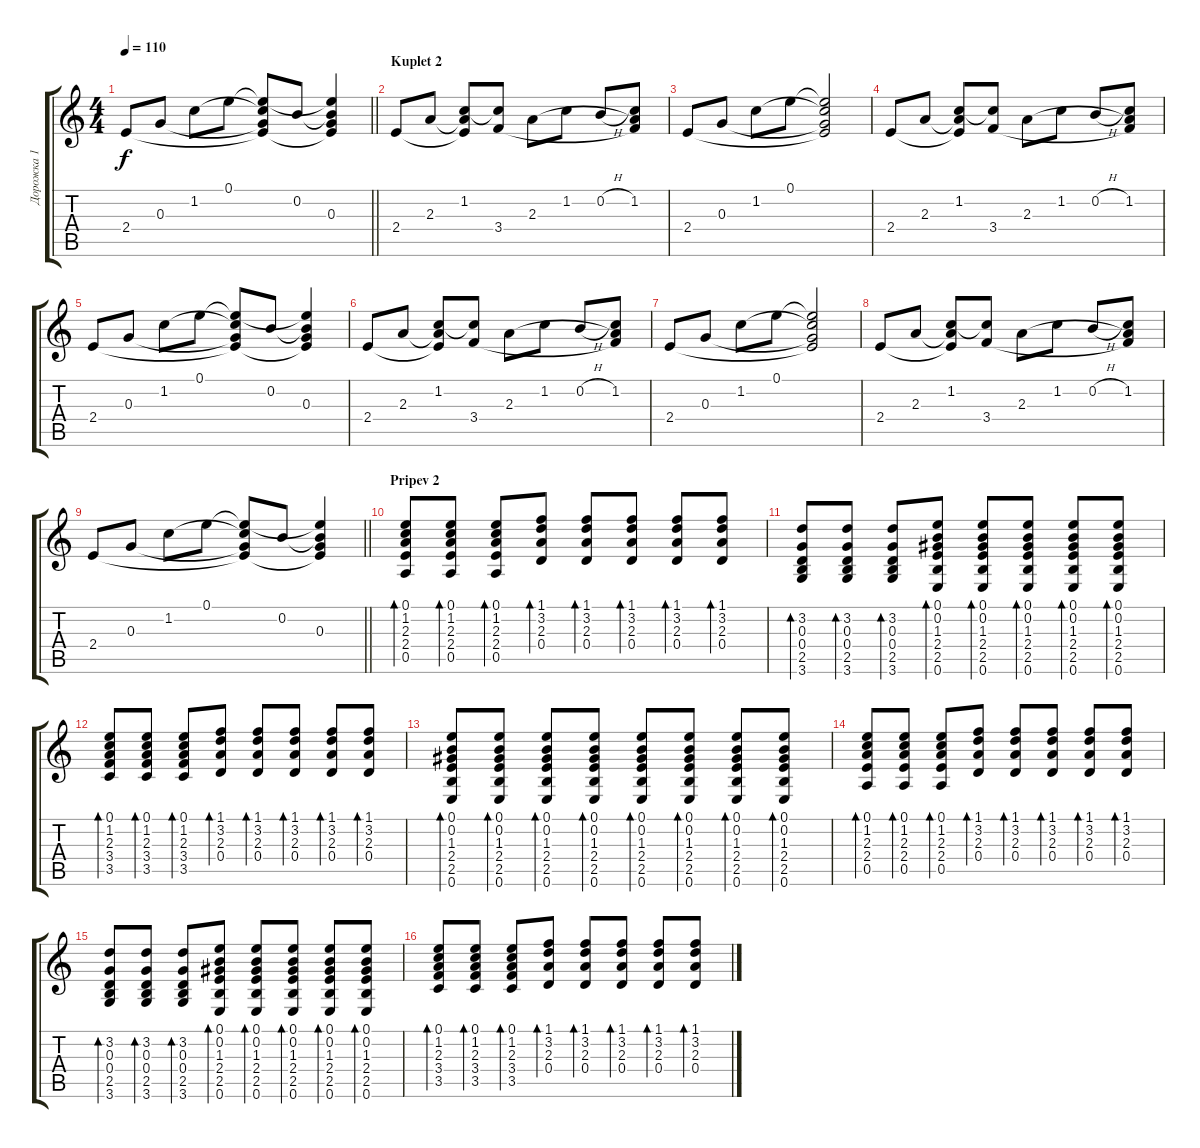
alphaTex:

\track ("Дорожка 1" "Дорожка 1") {instrument acousticguitarsteel}
\staff {score tabs}
\tuning (E4 B3 G3 D3 A2 E2) {hide}
\ts (4 4)
\tempo 110
\clef g2
\barLineRight lightlight
\ks c
2.4.8{dy f} 0.3.8 1.2.8 0.1.8 (0.1{t} 1.2{t} 0.3{t} 2.4{t}).8 0.2.8 (0.1{t} 0.2{t} 0.3 2.4{t}).4 |
\section ("" "Kuplet 2")
2.4.8 2.3.8 (1.2 2.3{t} 2.4{t}).8 (1.2{t} 3.4).8 2.3.8 1.2.8 0.2{h}.8 (1.2 2.3{t} 3.4{t}).8 |
2.4.8 0.3.8 1.2.8 0.1.8 (0.1{t} 1.2{t} 0.3{t} 2.4{t}).2 |
2.4.8 2.3.8 (1.2 2.3{t} 2.4{t}).8 (1.2{t} 3.4).8 2.3.8 1.2.8 0.2{h}.8 (1.2 2.3{t} 3.4{t}).8 |
2.4.8 0.3.8 1.2.8 0.1.8 (0.1{t} 1.2{t} 0.3{t} 2.4{t}).8 0.2.8 (0.1{t} 0.2{t} 0.3 2.4{t}).4 |
2.4.8 2.3.8 (1.2 2.3{t} 2.4{t}).8 (1.2{t} 3.4).8 2.3.8 1.2.8 0.2{h}.8 (1.2 2.3{t} 3.4{t}).8 |
2.4.8 0.3.8 1.2.8 0.1.8 (0.1{t} 1.2{t} 0.3{t} 2.4{t}).2 |
2.4.8 2.3.8 (1.2 2.3{t} 2.4{t}).8 (1.2{t} 3.4).8 2.3.8 1.2.8 0.2{h}.8 (1.2 2.3{t} 3.4{t}).8 |
\barLineRight lightlight
2.4.8 0.3.8 1.2.8 0.1.8 (0.1{t} 1.2{t} 0.3{t} 2.4{t}).8 0.2.8 (0.1{t} 0.2{t} 0.3 2.4{t}).4 |
\section ("" "Pripev 2")
(0.1 1.2 2.3 2.4 0.5).8{bd 60} (0.1 1.2 2.3 2.4 0.5).8{bd 60} (0.1 1.2 2.3 2.4 0.5).8{bd 60} (1.1 3.2 2.3 0.4).8{bd 60} (1.1 3.2 2.3 0.4).8{bd 60} (1.1 3.2 2.3 0.4).8{bd 60} (1.1 3.2 2.3 0.4).8{bd 60} (1.1 3.2 2.3 0.4).8{bd 60} |
(3.2 0.3 0.4 2.5 3.6).8{bd 60} (3.2 0.3 0.4 2.5 3.6).8{bd 60} (3.2 0.3 0.4 2.5 3.6).8{bd 60} (0.1 0.2 1.3 2.4 2.5 0.6).8{bd 60} (0.1 0.2 1.3 2.4 2.5 0.6).8{bd 60} (0.1 0.2 1.3 2.4 2.5 0.6).8{bd 60} (0.1 0.2 1.3 2.4 2.5 0.6).8{bd 60} (0.1 0.2 1.3 2.4 2.5 0.6).8{bd 60} |
(0.1 1.2 2.3 3.4 3.5).8{bd 60} (0.1 1.2 2.3 3.4 3.5).8{bd 60} (0.1 1.2 2.3 3.4 3.5).8{bd 60} (1.1 3.2 2.3 0.4).8{bd 60} (1.1 3.2 2.3 0.4).8{bd 60} (1.1 3.2 2.3 0.4).8{bd 60} (1.1 3.2 2.3 0.4).8{bd 60} (1.1 3.2 2.3 0.4).8{bd 60} |
(0.1 0.2 1.3 2.4 2.5 0.6).8{bd 60} (0.1 0.2 1.3 2.4 2.5 0.6).8{bd 60} (0.1 0.2 1.3 2.4 2.5 0.6).8{bd 60} (0.1 0.2 1.3 2.4 2.5 0.6).8{bd 60} (0.1 0.2 1.3 2.4 2.5 0.6).8{bd 60} (0.1 0.2 1.3 2.4 2.5 0.6).8{bd 60} (0.1 0.2 1.3 2.4 2.5 0.6).8{bd 60} (0.1 0.2 1.3 2.4 2.5 0.6).8{bd 60} |
(0.1 1.2 2.3 2.4 0.5).8{bd 60} (0.1 1.2 2.3 2.4 0.5).8{bd 60} (0.1 1.2 2.3 2.4 0.5).8{bd 60} (1.1 3.2 2.3 0.4).8{bd 60} (1.1 3.2 2.3 0.4).8{bd 60} (1.1 3.2 2.3 0.4).8{bd 60} (1.1 3.2 2.3 0.4).8{bd 60} (1.1 3.2 2.3 0.4).8{bd 60} |
(3.2 0.3 0.4 2.5 3.6).8{bd 60} (3.2 0.3 0.4 2.5 3.6).8{bd 60} (3.2 0.3 0.4 2.5 3.6).8{bd 60} (0.1 0.2 1.3 2.4 2.5 0.6).8{bd 60} (0.1 0.2 1.3 2.4 2.5 0.6).8{bd 60} (0.1 0.2 1.3 2.4 2.5 0.6).8{bd 60} (0.1 0.2 1.3 2.4 2.5 0.6).8{bd 60} (0.1 0.2 1.3 2.4 2.5 0.6).8{bd 60} |
(0.1 1.2 2.3 3.4 3.5).8{bd 60} (0.1 1.2 2.3 3.4 3.5).8{bd 60} (0.1 1.2 2.3 3.4 3.5).8{bd 60} (1.1 3.2 2.3 0.4).8{bd 60} (1.1 3.2 2.3 0.4).8{bd 60} (1.1 3.2 2.3 0.4).8{bd 60} (1.1 3.2 2.3 0.4).8{bd 60} (1.1 3.2 2.3 0.4).8{bd 60}
